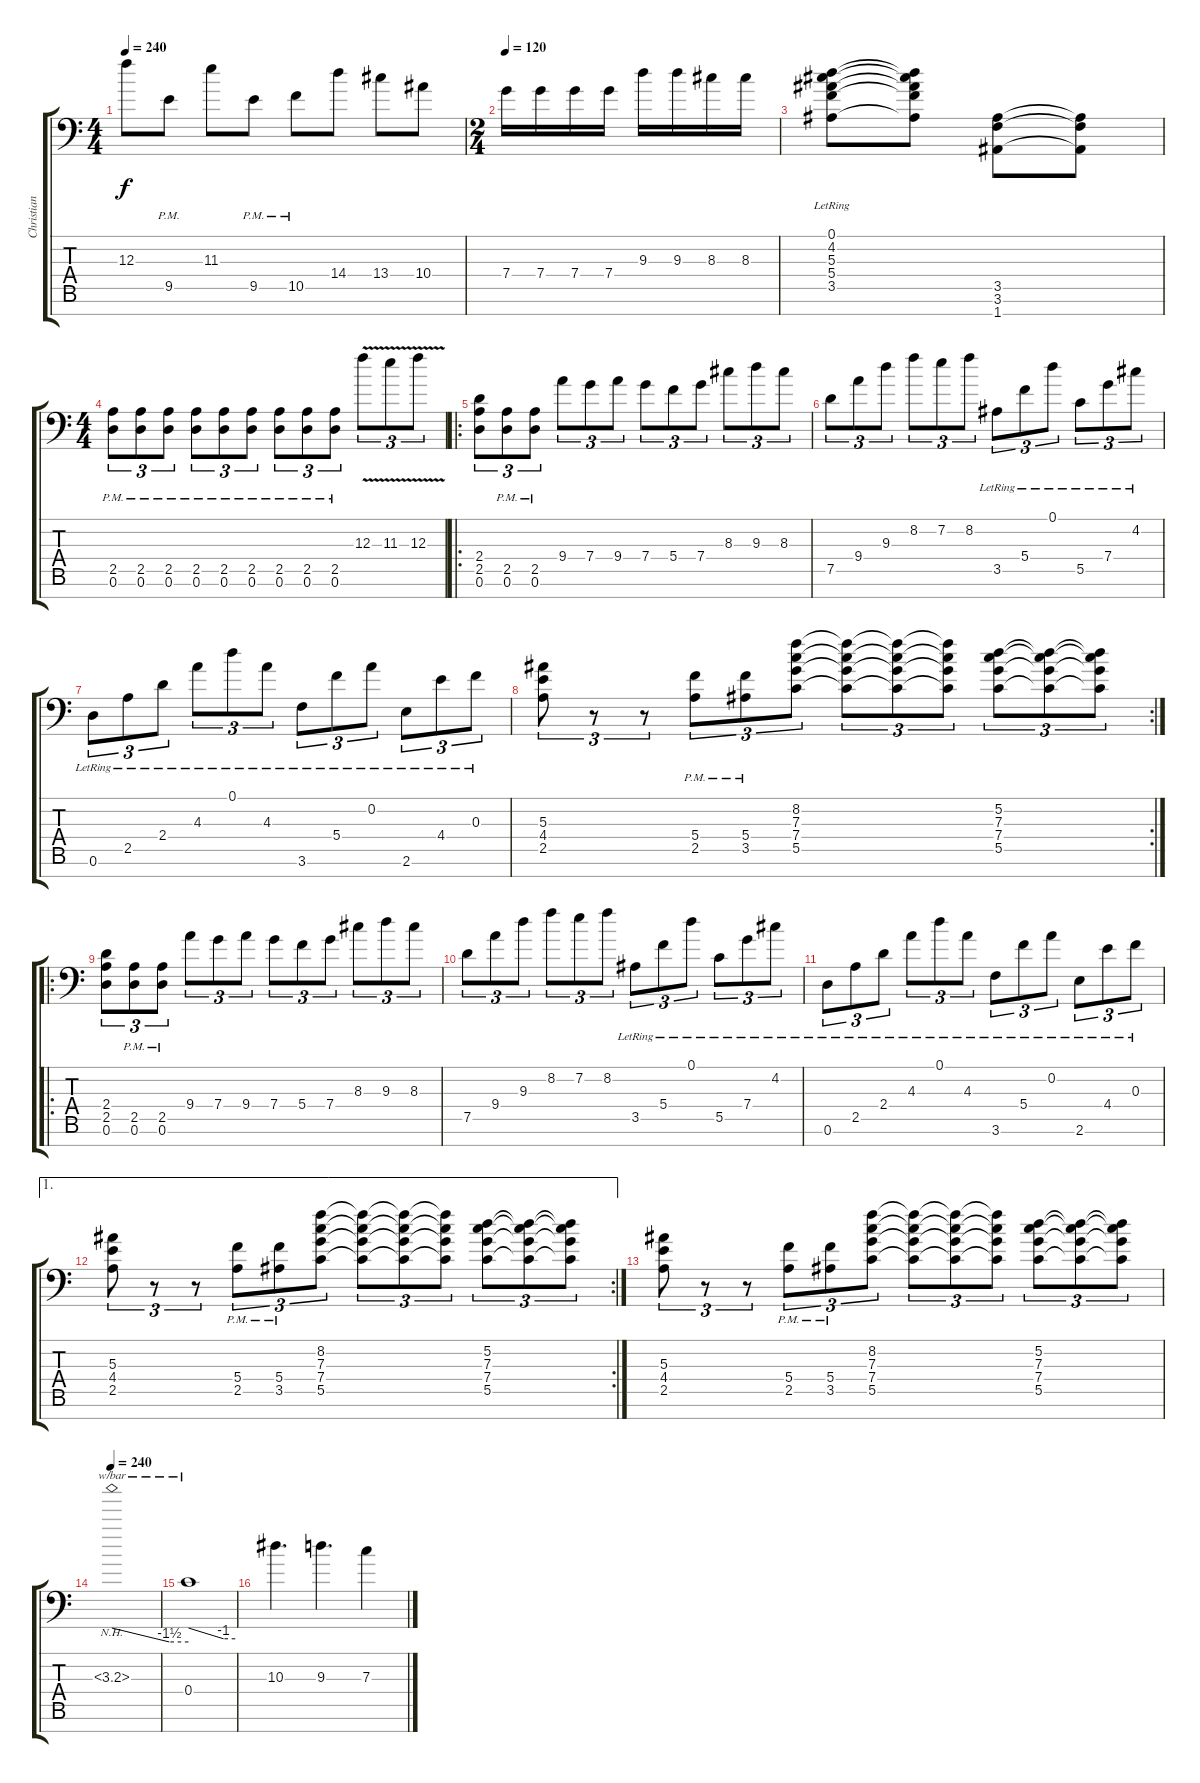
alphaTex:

\track ("Christian Muenzner" "Christian ") {instrument distortionguitar}
\staff {score tabs}
\tuning (D4 A3 F3 C3 G2 D2 A1) {hide}
\ts (4 4)
\tempo 240
\clef f4
\ks c
12.3.8{dy f} 9.5{pm}.8 11.3.8 9.5{pm}.8 10.5{pm}.8 14.4.8 13.4.8 10.4.8 |
\ts (2 4)
\tempo 120
7.4.16 7.4.16 7.4.16 7.4.16 9.3.16 9.3.16 8.3.16 8.3.16 |
(0.1{lr} 4.2{lr} 5.3{lr} 5.4{lr} 3.5{lr}).8 (0.1{t} 4.2{t} 5.3{t} 5.4{t} 3.5{t}).8 (3.5 3.6 1.7).8 (3.5{t} 3.6{t} 1.7{t}).8 |
\ts (4 4)
(2.5{pm} 0.6{pm}).8{tu (3 2)} (2.5{pm} 0.6{pm}).8{tu (3 2)} (2.5{pm} 0.6{pm}).8{tu (3 2)} (2.5{pm} 0.6{pm}).8{tu (3 2)} (2.5{pm} 0.6{pm}).8{tu (3 2)} (2.5{pm} 0.6{pm}).8{tu (3 2)} (2.5{pm} 0.6{pm}).8{tu (3 2)} (2.5{pm} 0.6{pm}).8{tu (3 2)} (2.5{pm} 0.6{pm}).8{tu (3 2)} 12.3{v}.8{tu (3 2)} 11.3{v}.8{tu (3 2)} 12.3{v}.8{tu (3 2)} |
\ro
(2.4 2.5 0.6).8{tu (3 2)} (2.5{pm} 0.6).8{tu (3 2)} (2.5{pm} 0.6).8{tu (3 2)} 9.4.8{tu (3 2)} 7.4.8{tu (3 2)} 9.4.8{tu (3 2)} 7.4.8{tu (3 2)} 5.4.8{tu (3 2)} 7.4.8{tu (3 2)} 8.3.8{tu (3 2)} 9.3.8{tu (3 2)} 8.3.8{tu (3 2)} |
7.5.8{tu (3 2)} 9.4.8{tu (3 2)} 9.3.8{tu (3 2)} 8.2.8{tu (3 2)} 7.2.8{tu (3 2)} 8.2.8{tu (3 2)} 3.5{lr}.8{tu (3 2)} 5.4{lr}.8{tu (3 2)} 0.1{lr}.8{tu (3 2)} 5.5{lr}.8{tu (3 2)} 7.4{lr}.8{tu (3 2)} 4.2{lr}.8{tu (3 2)} |
0.6{lr}.8{tu (3 2)} 2.5{lr}.8{tu (3 2)} 2.4{lr}.8{tu (3 2)} 4.3{lr}.8{tu (3 2)} 0.1{lr}.8{tu (3 2)} 4.3{lr}.8{tu (3 2)} 3.6{lr}.8{tu (3 2)} 5.4{lr}.8{tu (3 2)} 0.2{lr}.8{tu (3 2)} 2.6{lr}.8{tu (3 2)} 4.4{lr}.8{tu (3 2)} 0.3{lr}.8{tu (3 2)} |
\rc 2
(5.3 4.4 2.5).8{tu (3 2)} r.8{tu (3 2)} r.8{tu (3 2)} (5.4{pm} 2.5{pm}).8{tu (3 2)} (5.4{pm} 3.5{pm}).8{tu (3 2)} (8.2 7.3 7.4 5.5).8{tu (3 2)} (8.2{t} 7.3{t} 7.4{t} 5.5{t}).8{tu (3 2)} (8.2{t} 7.3{t} 7.4{t} 5.5{t}).8{tu (3 2)} (8.2{t} 7.3{t} 7.4{t} 5.5{t}).8{tu (3 2)} (5.2 7.3 7.4 5.5).8{tu (3 2)} (5.2{t} 7.3{t} 7.4{t} 5.5{t}).8{tu (3 2)} (5.2{t} 7.3{t} 7.4{t} 5.5{t}).8{tu (3 2)} |
\ro
(2.4 2.5 0.6).8{tu (3 2)} (2.5{pm} 0.6).8{tu (3 2)} (2.5{pm} 0.6).8{tu (3 2)} 9.4.8{tu (3 2)} 7.4.8{tu (3 2)} 9.4.8{tu (3 2)} 7.4.8{tu (3 2)} 5.4.8{tu (3 2)} 7.4.8{tu (3 2)} 8.3.8{tu (3 2)} 9.3.8{tu (3 2)} 8.3.8{tu (3 2)} |
7.5.8{tu (3 2)} 9.4.8{tu (3 2)} 9.3.8{tu (3 2)} 8.2.8{tu (3 2)} 7.2.8{tu (3 2)} 8.2.8{tu (3 2)} 3.5{lr}.8{tu (3 2)} 5.4{lr}.8{tu (3 2)} 0.1{lr}.8{tu (3 2)} 5.5{lr}.8{tu (3 2)} 7.4{lr}.8{tu (3 2)} 4.2{lr}.8{tu (3 2)} |
0.6{lr}.8{tu (3 2)} 2.5{lr}.8{tu (3 2)} 2.4{lr}.8{tu (3 2)} 4.3{lr}.8{tu (3 2)} 0.1{lr}.8{tu (3 2)} 4.3{lr}.8{tu (3 2)} 3.6{lr}.8{tu (3 2)} 5.4{lr}.8{tu (3 2)} 0.2{lr}.8{tu (3 2)} 2.6{lr}.8{tu (3 2)} 4.4{lr}.8{tu (3 2)} 0.3{lr}.8{tu (3 2)} |
\ae 1
\rc 2
(5.3 4.4 2.5).8{tu (3 2)} r.8{tu (3 2)} r.8{tu (3 2)} (5.4{pm} 2.5{pm}).8{tu (3 2)} (5.4{pm} 3.5{pm}).8{tu (3 2)} (8.2 7.3 7.4 5.5).8{tu (3 2)} (8.2{t} 7.3{t} 7.4{t} 5.5{t}).8{tu (3 2)} (8.2{t} 7.3{t} 7.4{t} 5.5{t}).8{tu (3 2)} (8.2{t} 7.3{t} 7.4{t} 5.5{t}).8{tu (3 2)} (5.2 7.3 7.4 5.5).8{tu (3 2)} (5.2{t} 7.3{t} 7.4{t} 5.5{t}).8{tu (3 2)} (5.2{t} 7.3{t} 7.4{t} 5.5{t}).8{tu (3 2)} |
(5.3 4.4 2.5).8{tu (3 2)} r.8{tu (3 2)} r.8{tu (3 2)} (5.4{pm} 2.5{pm}).8{tu (3 2)} (5.4{pm} 3.5{pm}).8{tu (3 2)} (8.2 7.3 7.4 5.5).8{tu (3 2)} (8.2{t} 7.3{t} 7.4{t} 5.5{t}).8{tu (3 2)} (8.2{t} 7.3{t} 7.4{t} 5.5{t}).8{tu (3 2)} (8.2{t} 7.3{t} 7.4{t} 5.5{t}).8{tu (3 2)} (5.2 7.3 7.4 5.5).8{tu (3 2)} (5.2{t} 7.3{t} 7.4{t} 5.5{t}).8{tu (3 2)} (5.2{t} 7.3{t} 7.4{t} 5.5{t}).8{tu (3 2)} |
\tempo 232
\tempo 240
3.3{nh}.1{tbe (custom default 0 0 45 -6 60 -6)} |
0.4.1{tbe (custom default 0 0 45 -4 60 -4)} |
10.3.4{d} 9.3.4{d} 7.3.4
